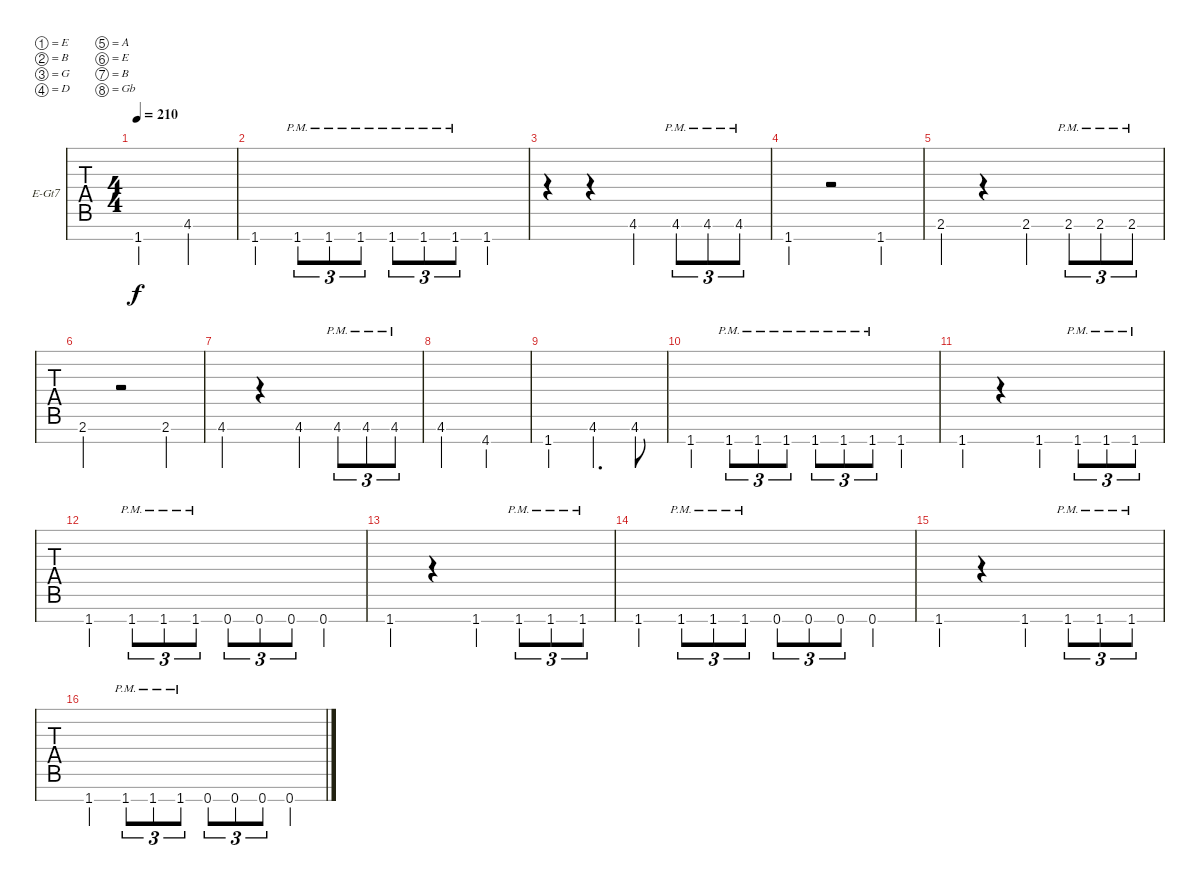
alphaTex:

\bracketExtendMode groupsimilarinstruments
\firstSystemTrackNameOrientation horizontal
\otherSystemsTrackNameOrientation horizontal
\track ("Äîðîæêà 2" "E-Gt7") {instrument distortionguitar}
\staff {tabs}
\tuning (E4 B3 G3 D3 A2 E2 B1 Gb1)
\ts (4 4)
\tempo 210
\clef g2
\ks c
1.8.2{dy f} 4.7.2 |
1.8.4 1.8{pm}.8{tu (3 2)} 1.8{pm}.8{tu (3 2)} 1.8{pm}.8{tu (3 2)} 1.8{pm}.8{tu (3 2)} 1.8{pm}.8{tu (3 2)} 1.8{pm}.8{tu (3 2)} 1.8.4 |
r.4 r.4 4.7.4 4.7{pm}.8{tu (3 2)} 4.7{pm}.8{tu (3 2)} 4.7{pm}.8{tu (3 2)} |
1.8.4 r.2 1.8.4 |
2.7.4 r.4 2.7.4 2.7{pm}.8{tu (3 2)} 2.7{pm}.8{tu (3 2)} 2.7{pm}.8{tu (3 2)} |
2.7.4 r.2 2.7.4 |
4.7.4 r.4 4.7.4 4.7{pm}.8{tu (3 2)} 4.7{pm}.8{tu (3 2)} 4.7{pm}.8{tu (3 2)} |
4.7.2 4.8.2 |
1.8.2 4.7.4{d} 4.7.8 |
1.8.4 1.8{pm}.8{tu (3 2)} 1.8{pm}.8{tu (3 2)} 1.8{pm}.8{tu (3 2)} 1.8{pm}.8{tu (3 2)} 1.8{pm}.8{tu (3 2)} 1.8{pm}.8{tu (3 2)} 1.8.4 |
1.8.4 r.4 1.8.4 1.8{pm}.8{tu (3 2)} 1.8{pm}.8{tu (3 2)} 1.8{pm}.8{tu (3 2)} |
1.8.4 1.8{pm}.8{tu (3 2)} 1.8{pm}.8{tu (3 2)} 1.8{pm}.8{tu (3 2)} 0.8.8{tu (3 2)} 0.8.8{tu (3 2)} 0.8.8{tu (3 2)} 0.8.4 |
1.8.4 r.4 1.8.4 1.8{pm}.8{tu (3 2)} 1.8{pm}.8{tu (3 2)} 1.8{pm}.8{tu (3 2)} |
1.8.4 1.8{pm}.8{tu (3 2)} 1.8{pm}.8{tu (3 2)} 1.8{pm}.8{tu (3 2)} 0.8.8{tu (3 2)} 0.8.8{tu (3 2)} 0.8.8{tu (3 2)} 0.8.4 |
1.8.4 r.4 1.8.4 1.8{pm}.8{tu (3 2)} 1.8{pm}.8{tu (3 2)} 1.8{pm}.8{tu (3 2)} |
1.8.4 1.8{pm}.8{tu (3 2)} 1.8{pm}.8{tu (3 2)} 1.8{pm}.8{tu (3 2)} 0.8.8{tu (3 2)} 0.8.8{tu (3 2)} 0.8.8{tu (3 2)} 0.8.4
